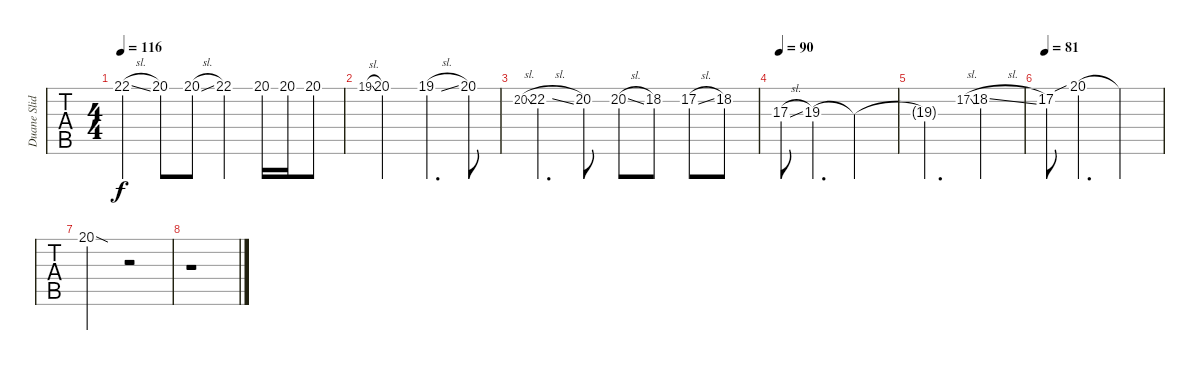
\track ("Duane Slide (Tr. 5B)" "Duane Slid") {instrument overdrivenguitar}
\staff {tabs}
\tuning (E4 B3 G3 D3 A2 E2) {hide}
\ts (4 4)
\tempo 116
\clef g2
\ks c
22.1{sl}.4{dy f} 20.1.8 20.1{sl}.8 22.1.4 20.1.16 20.1.16 20.1.8 |
19.1{sl}.8{gr onbeat} 20.1.2 19.1{sl}.4{d} 20.1.8 |
20.2{sl}.8{gr onbeat} 22.2{sl}.4{d} 20.2.8 20.2{sl}.8 18.2.8 17.2{sl}.8 18.2.8 |
\tempo 90
17.3{sl}.8 19.3.4{d} 19.3{t}.2 |
19.3{t}.2{d} 17.2{sl}.8{gr onbeat} 18.2{sl}.4 |
\tempo 81
17.2.8 20.1{sib}.4{d} 20.1{t}.2 |
20.1{sod}.2 r.2 |
r.1
